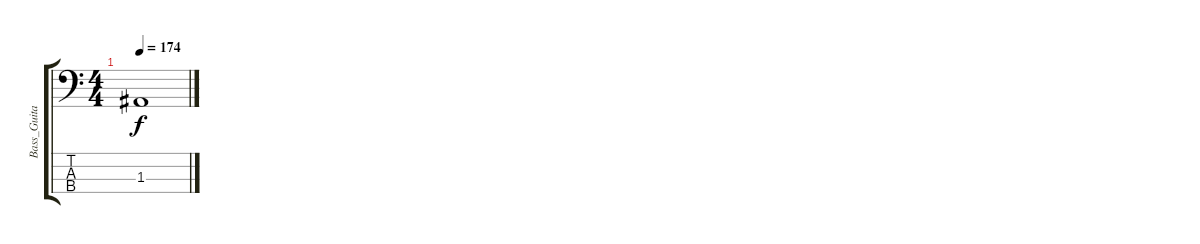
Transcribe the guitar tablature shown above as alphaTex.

\track ("Bass_Guitar" "Bass_Guita") {instrument electricbassfinger}
\staff {score tabs}
\tuning (G2 D2 A1 E1) {hide}
\ts (4 4)
\tempo 174
\clef f4
\ks c
1.3{t}.1{dy f}
